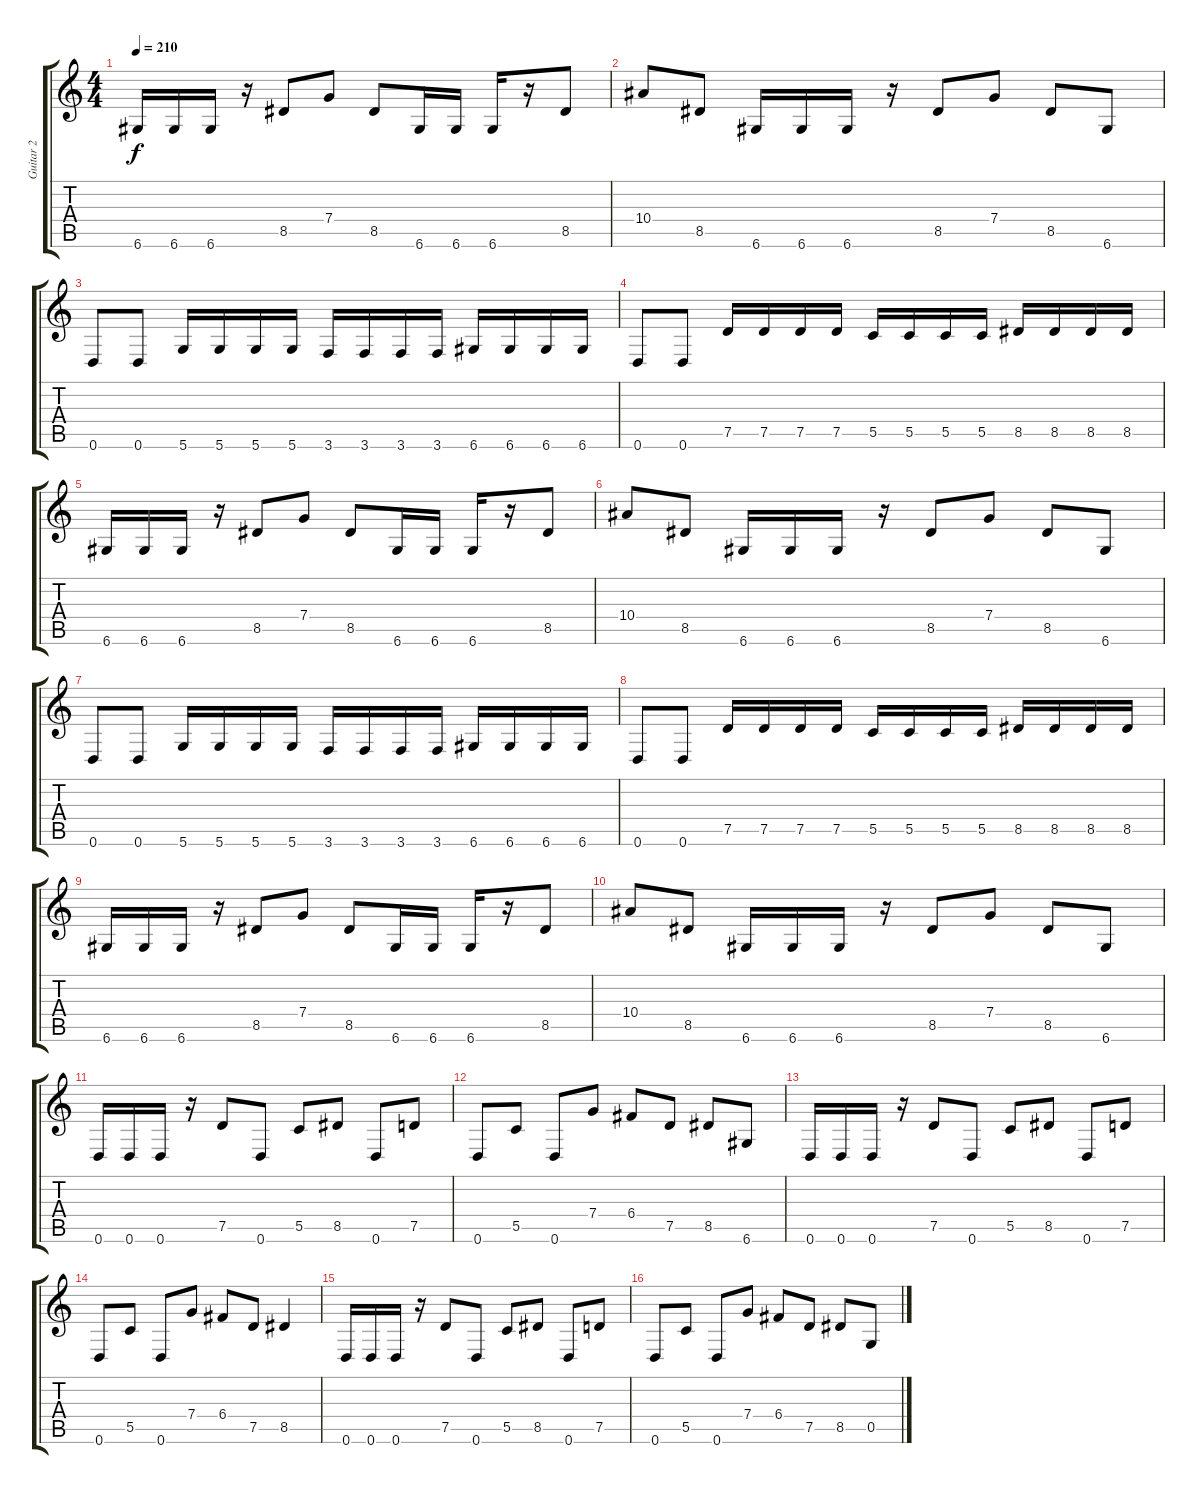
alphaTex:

\track ("Guitar 2" "Guitar 2") {instrument distortionguitar}
\staff {score tabs}
\tuning (D4 A3 F3 C3 G2 D2) {hide}
\ts (4 4)
\tempo 210
\clef g2
\ks c
6.6.16{dy f} 6.6.16 6.6.16 r.16 8.5.8 7.4.8 8.5.8 6.6.16 6.6.16 6.6.16 r.16 8.5.8 |
10.4.8 8.5.8 6.6.16 6.6.16 6.6.16 r.16 8.5.8 7.4.8 8.5.8 6.6.8 |
0.6.8 0.6.8 5.6.16 5.6.16 5.6.16 5.6.16 3.6.16 3.6.16 3.6.16 3.6.16 6.6.16 6.6.16 6.6.16 6.6.16 |
0.6.8 0.6.8 7.5.16 7.5.16 7.5.16 7.5.16 5.5.16 5.5.16 5.5.16 5.5.16 8.5.16 8.5.16 8.5.16 8.5.16 |
6.6.16 6.6.16 6.6.16 r.16 8.5.8 7.4.8 8.5.8 6.6.16 6.6.16 6.6.16 r.16 8.5.8 |
10.4.8 8.5.8 6.6.16 6.6.16 6.6.16 r.16 8.5.8 7.4.8 8.5.8 6.6.8 |
0.6.8 0.6.8 5.6.16 5.6.16 5.6.16 5.6.16 3.6.16 3.6.16 3.6.16 3.6.16 6.6.16 6.6.16 6.6.16 6.6.16 |
0.6.8 0.6.8 7.5.16 7.5.16 7.5.16 7.5.16 5.5.16 5.5.16 5.5.16 5.5.16 8.5.16 8.5.16 8.5.16 8.5.16 |
6.6.16 6.6.16 6.6.16 r.16 8.5.8 7.4.8 8.5.8 6.6.16 6.6.16 6.6.16 r.16 8.5.8 |
10.4.8 8.5.8 6.6.16 6.6.16 6.6.16 r.16 8.5.8 7.4.8 8.5.8 6.6.8 |
0.6.16 0.6.16 0.6.16 r.16 7.5.8 0.6.8 5.5.8 8.5.8 0.6.8 7.5.8 |
0.6.8 5.5.8 0.6.8 7.4.8 6.4.8 7.5.8 8.5.8 6.6.8 |
0.6.16 0.6.16 0.6.16 r.16 7.5.8 0.6.8 5.5.8 8.5.8 0.6.8 7.5.8 |
0.6.8 5.5.8 0.6.8 7.4.8 6.4.8 7.5.8 8.5.4 |
0.6.16 0.6.16 0.6.16 r.16 7.5.8 0.6.8 5.5.8 8.5.8 0.6.8 7.5.8 |
0.6.8 5.5.8 0.6.8 7.4.8 6.4.8 7.5.8 8.5.8 0.5.8
